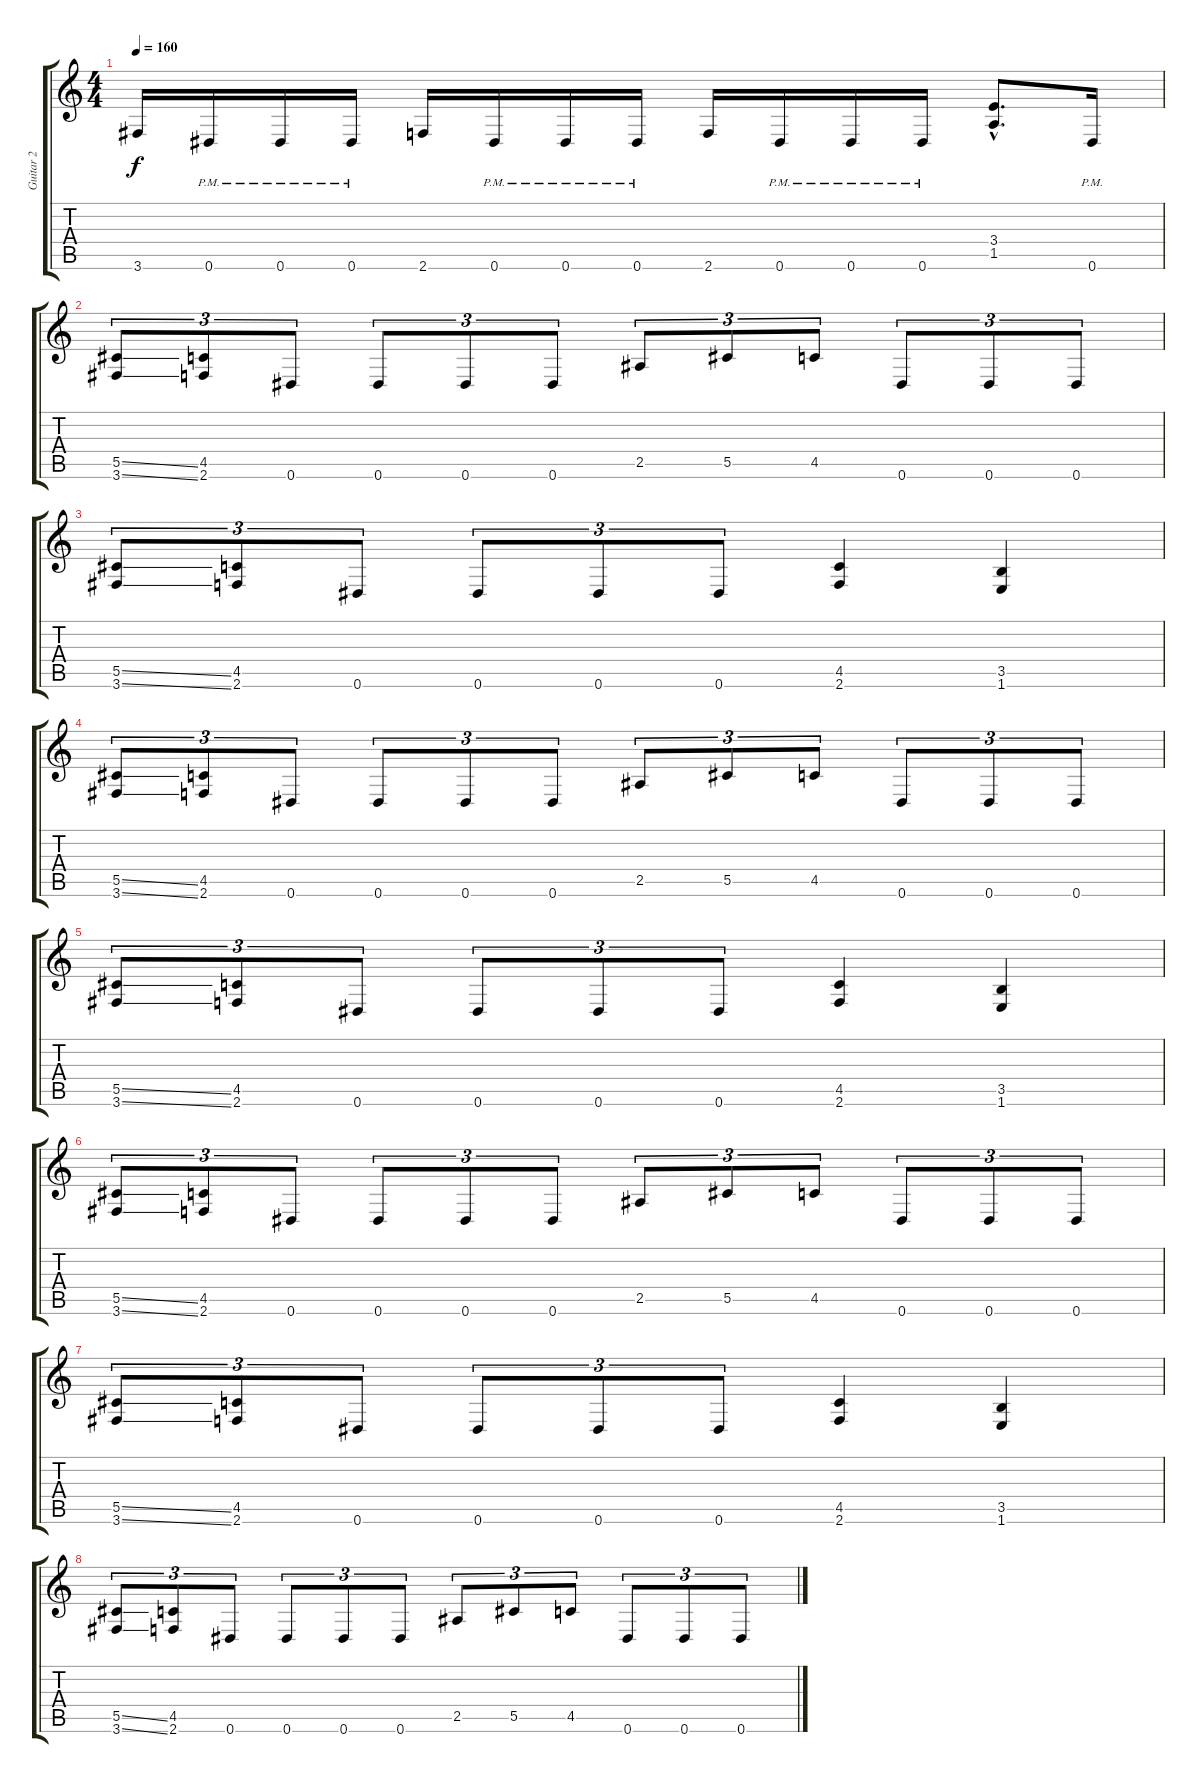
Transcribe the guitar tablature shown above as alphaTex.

\track ("Guitar 2" "Guitar 2") {instrument distortionguitar}
\staff {score tabs}
\tuning (Eb4 Bb3 Gb3 Db3 Ab2 Eb2) {hide}
\ts (4 4)
\tempo 160
\clef g2
\ks c
3.6.16{dy f} 0.6{pm}.16 0.6{pm}.16 0.6{pm}.16 2.6.16 0.6{pm}.16 0.6{pm}.16 0.6{pm}.16 2.6.16 0.6{pm}.16 0.6{pm}.16 0.6{pm}.16 (3.4{hac} 1.5{hac}).8{d} 0.6{pm}.16 |
(5.5{ss} 3.6{ss}).8{tu (3 2)} (4.5 2.6).8{tu (3 2)} 0.6.8{tu (3 2)} 0.6.8{tu (3 2)} 0.6.8{tu (3 2)} 0.6.8{tu (3 2)} 2.5.8{tu (3 2)} 5.5.8{tu (3 2)} 4.5.8{tu (3 2)} 0.6.8{tu (3 2)} 0.6.8{tu (3 2)} 0.6.8{tu (3 2)} |
(5.5{ss} 3.6{ss}).8{tu (3 2)} (4.5 2.6).8{tu (3 2)} 0.6.8{tu (3 2)} 0.6.8{tu (3 2)} 0.6.8{tu (3 2)} 0.6.8{tu (3 2)} (4.5 2.6).4 (3.5 1.6).4 |
(5.5{ss} 3.6{ss}).8{tu (3 2)} (4.5 2.6).8{tu (3 2)} 0.6.8{tu (3 2)} 0.6.8{tu (3 2)} 0.6.8{tu (3 2)} 0.6.8{tu (3 2)} 2.5.8{tu (3 2)} 5.5.8{tu (3 2)} 4.5.8{tu (3 2)} 0.6.8{tu (3 2)} 0.6.8{tu (3 2)} 0.6.8{tu (3 2)} |
(5.5{ss} 3.6{ss}).8{tu (3 2)} (4.5 2.6).8{tu (3 2)} 0.6.8{tu (3 2)} 0.6.8{tu (3 2)} 0.6.8{tu (3 2)} 0.6.8{tu (3 2)} (4.5 2.6).4 (3.5 1.6).4 |
(5.5{ss} 3.6{ss}).8{tu (3 2)} (4.5 2.6).8{tu (3 2)} 0.6.8{tu (3 2)} 0.6.8{tu (3 2)} 0.6.8{tu (3 2)} 0.6.8{tu (3 2)} 2.5.8{tu (3 2)} 5.5.8{tu (3 2)} 4.5.8{tu (3 2)} 0.6.8{tu (3 2)} 0.6.8{tu (3 2)} 0.6.8{tu (3 2)} |
(5.5{ss} 3.6{ss}).8{tu (3 2)} (4.5 2.6).8{tu (3 2)} 0.6.8{tu (3 2)} 0.6.8{tu (3 2)} 0.6.8{tu (3 2)} 0.6.8{tu (3 2)} (4.5 2.6).4 (3.5 1.6).4 |
(5.5{ss} 3.6{ss}).8{tu (3 2)} (4.5 2.6).8{tu (3 2)} 0.6.8{tu (3 2)} 0.6.8{tu (3 2)} 0.6.8{tu (3 2)} 0.6.8{tu (3 2)} 2.5.8{tu (3 2)} 5.5.8{tu (3 2)} 4.5.8{tu (3 2)} 0.6.8{tu (3 2)} 0.6.8{tu (3 2)} 0.6.8{tu (3 2)}
